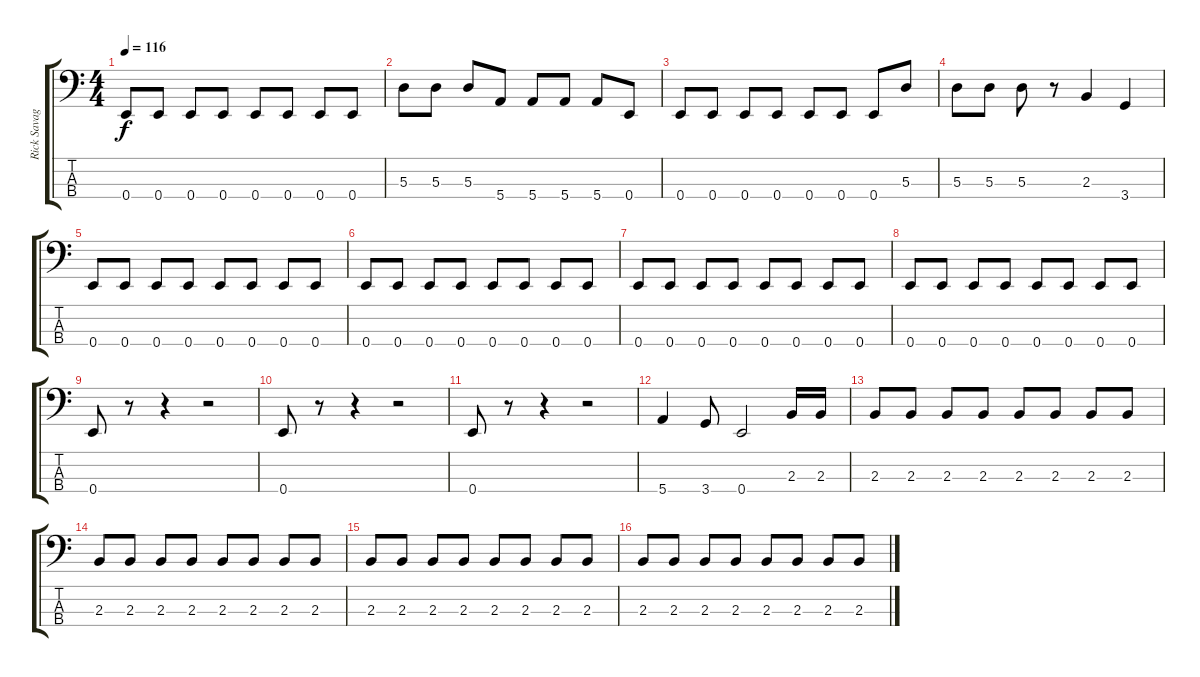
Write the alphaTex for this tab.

\track ("Rick Savage" "Rick Savag") {instrument electricbassfinger}
\staff {score tabs}
\tuning (G2 D2 A1 E1) {hide}
\ts (4 4)
\tempo 116
\clef f4
\ks c
0.4.8{dy f} 0.4.8 0.4.8 0.4.8 0.4.8 0.4.8 0.4.8 0.4.8 |
5.3.8 5.3.8 5.3.8 5.4.8 5.4.8 5.4.8 5.4.8 0.4.8 |
0.4.8 0.4.8 0.4.8 0.4.8 0.4.8 0.4.8 0.4.8 5.3.8 |
5.3.8 5.3.8 5.3.8 r.8 2.3.4 3.4.4 |
0.4.8 0.4.8 0.4.8 0.4.8 0.4.8 0.4.8 0.4.8 0.4.8 |
0.4.8 0.4.8 0.4.8 0.4.8 0.4.8 0.4.8 0.4.8 0.4.8 |
0.4.8 0.4.8 0.4.8 0.4.8 0.4.8 0.4.8 0.4.8 0.4.8 |
0.4.8 0.4.8 0.4.8 0.4.8 0.4.8 0.4.8 0.4.8 0.4.8 |
0.4.8 r.8 r.4 r.2 |
0.4.8 r.8 r.4 r.2 |
0.4.8 r.8 r.4 r.2 |
5.4.4 3.4.8 0.4.2 2.3.16 2.3.16 |
2.3.8 2.3.8 2.3.8 2.3.8 2.3.8 2.3.8 2.3.8 2.3.8 |
2.3.8 2.3.8 2.3.8 2.3.8 2.3.8 2.3.8 2.3.8 2.3.8 |
2.3.8 2.3.8 2.3.8 2.3.8 2.3.8 2.3.8 2.3.8 2.3.8 |
2.3.8 2.3.8 2.3.8 2.3.8 2.3.8 2.3.8 2.3.8 2.3.8
